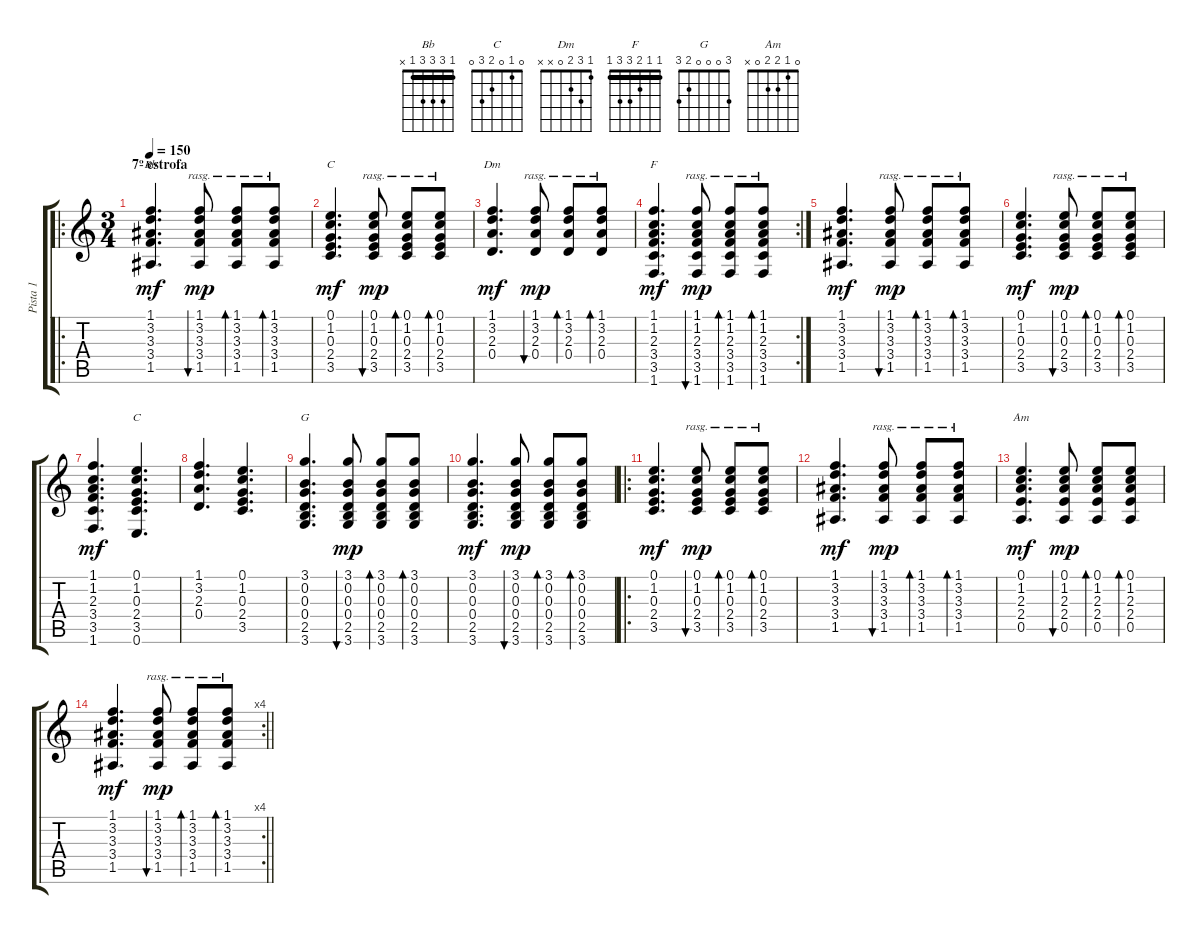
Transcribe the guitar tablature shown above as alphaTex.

\track ("Pista 1" "Pista 1") {instrument electricguitarjazz}
\staff {score tabs}
\tuning (E4 B3 G3 D3 A2 E2) {hide}
\chord ("Bb" 1 3 3 3 1 x) {barre 1}
\chord ("C" 0 1 0 2 3 x)
\chord ("Dm" 1 3 2 0 x x)
\chord ("F" 1 1 2 3 3 1) {barre 1}
\chord ("C" 0 1 0 2 3 0)
\chord ("G" 3 0 0 0 2 3)
\chord ("Am" 0 1 2 2 0 x)
\ro
\ts (3 4)
\section ("" "7º estrofa")
\tempo 150
\clef g2
\ks c
(1.1 3.2 3.3 3.4 1.5).4{d ch "Bb" dy mf} (1.1 3.2 3.3 3.4 1.5).8{bu 120 rasg ii dy mp} (1.1 3.2 3.3 3.4 1.5).8{bd 120 rasg ii} (1.1 3.2 3.3 3.4 1.5).8{bd 120 rasg ii} |
(0.1 1.2 0.3 2.4 3.5).4{d ch "C" dy mf} (0.1 1.2 0.3 2.4 3.5).8{bu 120 rasg ii dy mp} (0.1 1.2 0.3 2.4 3.5).8{bd 120 rasg ii} (0.1 1.2 0.3 2.4 3.5).8{bd 120 rasg ii} |
(1.1 3.2 2.3 0.4).4{d ch "Dm" dy mf} (1.1 3.2 2.3 0.4).8{bu 120 rasg ii dy mp} (1.1 3.2 2.3 0.4).8{bd 120 rasg ii} (1.1 3.2 2.3 0.4).8{bd 120 rasg ii} |
\rc 2
(1.1 1.2 2.3 3.4 3.5 1.6).4{d ch "F" dy mf} (1.1 1.2 2.3 3.4 3.5 1.6).8{bu 120 rasg ii dy mp} (1.1 1.2 2.3 3.4 3.5 1.6).8{bd 120 rasg ii} (1.1 1.2 2.3 3.4 3.5 1.6).8{bd 120 rasg ii} |
(1.1 3.2 3.3 3.4 1.5).4{d dy mf} (1.1 3.2 3.3 3.4 1.5).8{bu 120 rasg ii dy mp} (1.1 3.2 3.3 3.4 1.5).8{bd 120 rasg ii} (1.1 3.2 3.3 3.4 1.5).8{bd 120 rasg ii} |
(0.1 1.2 0.3 2.4 3.5).4{d dy mf} (0.1 1.2 0.3 2.4 3.5).8{bu 120 rasg ii dy mp} (0.1 1.2 0.3 2.4 3.5).8{bd 120 rasg ii} (0.1 1.2 0.3 2.4 3.5).8{bd 120 rasg ii} |
(1.1 1.2 2.3 3.4 3.5 1.6).4{d dy mf} (0.1 1.2 0.3 2.4 3.5 0.6).4{d ch "C"} |
(1.1 3.2 2.3 0.4).4{d} (0.1 1.2 0.3 2.4 3.5).4{d} |
(3.1 0.2 0.3 0.4 2.5 3.6).4{d ch "G"} (3.1 0.2 0.3 0.4 2.5 3.6).8{bu 60 dy mp} (3.1 0.2 0.3 0.4 2.5 3.6).8{bd 60} (3.1 0.2 0.3 0.4 2.5 3.6).8{bd 60} |
(3.1 0.2 0.3 0.4 2.5 3.6).4{d dy mf} (3.1 0.2 0.3 0.4 2.5 3.6).8{bu 60 dy mp} (3.1 0.2 0.3 0.4 2.5 3.6).8{bd 60} (3.1 0.2 0.3 0.4 2.5 3.6).8{bd 60} |
\ro
(0.1 1.2 0.3 2.4 3.5).4{d dy mf} (0.1 1.2 0.3 2.4 3.5).8{bu 120 rasg ii dy mp} (0.1 1.2 0.3 2.4 3.5).8{bd 120 rasg ii} (0.1 1.2 0.3 2.4 3.5).8{bd 120 rasg ii} |
(1.1 3.2 3.3 3.4 1.5).4{d dy mf} (1.1 3.2 3.3 3.4 1.5).8{bu 120 rasg ii dy mp} (1.1 3.2 3.3 3.4 1.5).8{bd 120 rasg ii} (1.1 3.2 3.3 3.4 1.5).8{bd 120 rasg ii} |
(0.1 1.2 2.3 2.4 0.5).4{d ch "Am" dy mf} (0.1 1.2 2.3 2.4 0.5).8{bu 60 dy mp} (0.1 1.2 2.3 2.4 0.5).8{bd 60} (0.1 1.2 2.3 2.4 0.5).8{bd 60} |
\rc 4
\barLineRight lightlight
(1.1 3.2 3.3 3.4 1.5).4{d dy mf} (1.1 3.2 3.3 3.4 1.5).8{bu 120 rasg ii dy mp} (1.1 3.2 3.3 3.4 1.5).8{bd 120 rasg ii} (1.1 3.2 3.3 3.4 1.5).8{bd 120 rasg ii}
